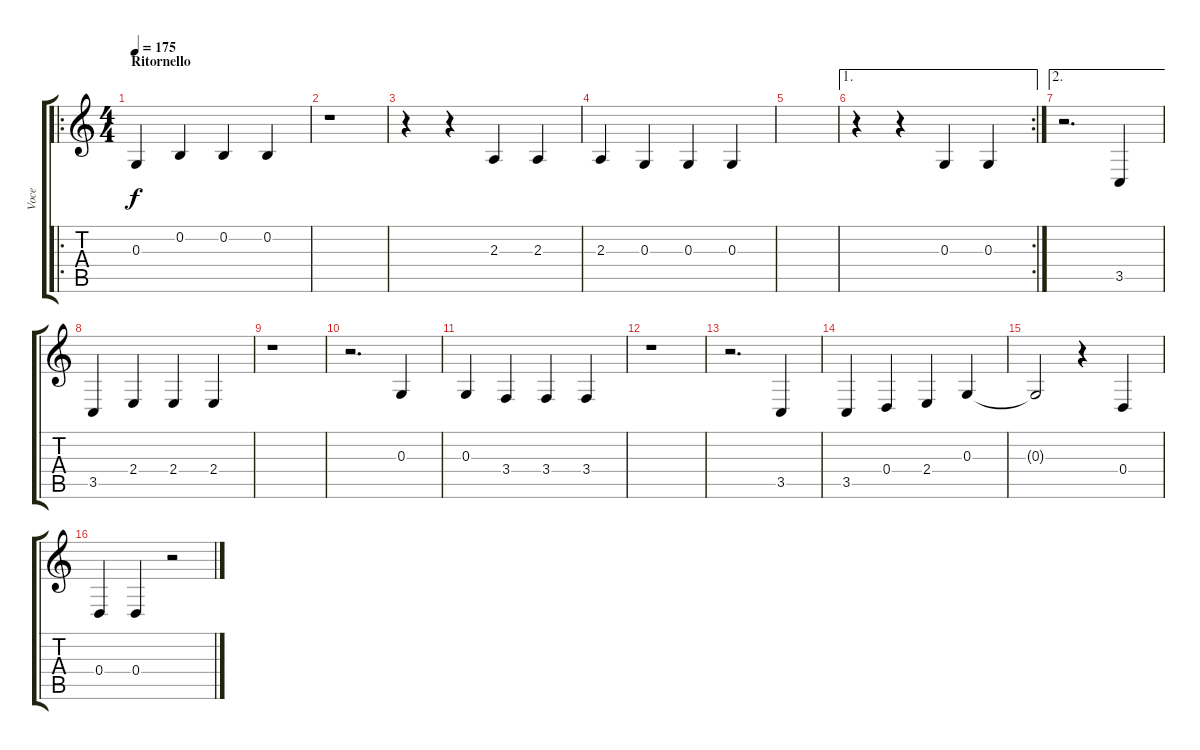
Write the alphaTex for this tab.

\track ("Voce" "Voce") {instrument tuba}
\staff {score tabs}
\tuning (E4 B3 G3 D3 A2 E2) {hide}
\ro
\ts (4 4)
\section ("" "Ritornello")
\tempo 175
\clef g2
\ks c
0.3.4{dy f} 0.2.4 0.2.4 0.2.4 |
r.1 |
r.4 r.4 2.3.4 2.3.4 |
2.3.4 0.3.4 0.3.4 0.3.4 |
|
\ae 1
\rc 2
r.4 r.4 0.3.4 0.3.4 |
\ae 2
r.2{d} 3.5.4 |
3.5.4 2.4.4 2.4.4 2.4.4 |
r.1 |
r.2{d} 0.3.4 |
0.3.4 3.4.4 3.4.4 3.4.4 |
r.1 |
r.2{d} 3.5.4 |
3.5.4 0.4.4 2.4.4 0.3.4 |
0.3{t}.2 r.4 0.4.4 |
0.4.4 0.4.4 r.2
